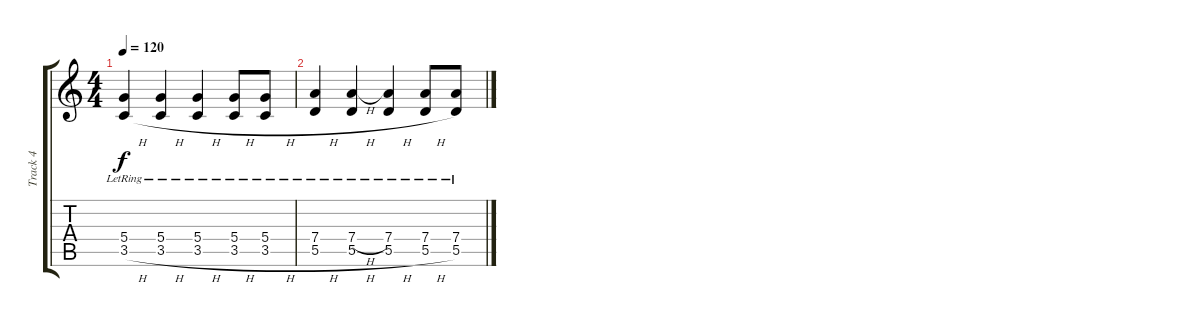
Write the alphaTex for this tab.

\track ("Track 4" "Track 4") {instrument distortionguitar}
\staff {score tabs}
\tuning (E4 B3 G3 D3 A2 E2) {hide}
\ts (4 4)
\tempo 120
\clef g2
\ks c
(5.4{lr} 3.5{h lr}).4{dy f} (5.4{lr} 3.5{h lr}).4 (5.4{lr} 3.5{h lr}).4 (5.4{lr} 3.5{h lr}).8 (5.4{lr} 3.5{h lr}).8 |
(7.4{lr} 5.5{h lr}).4 (7.4{h lr} 5.5{h lr}).4 (7.4{lr} 5.5{h lr}).4 (7.4{lr} 5.5{h lr}).8 (7.4{lr} 5.5{lr}).8
